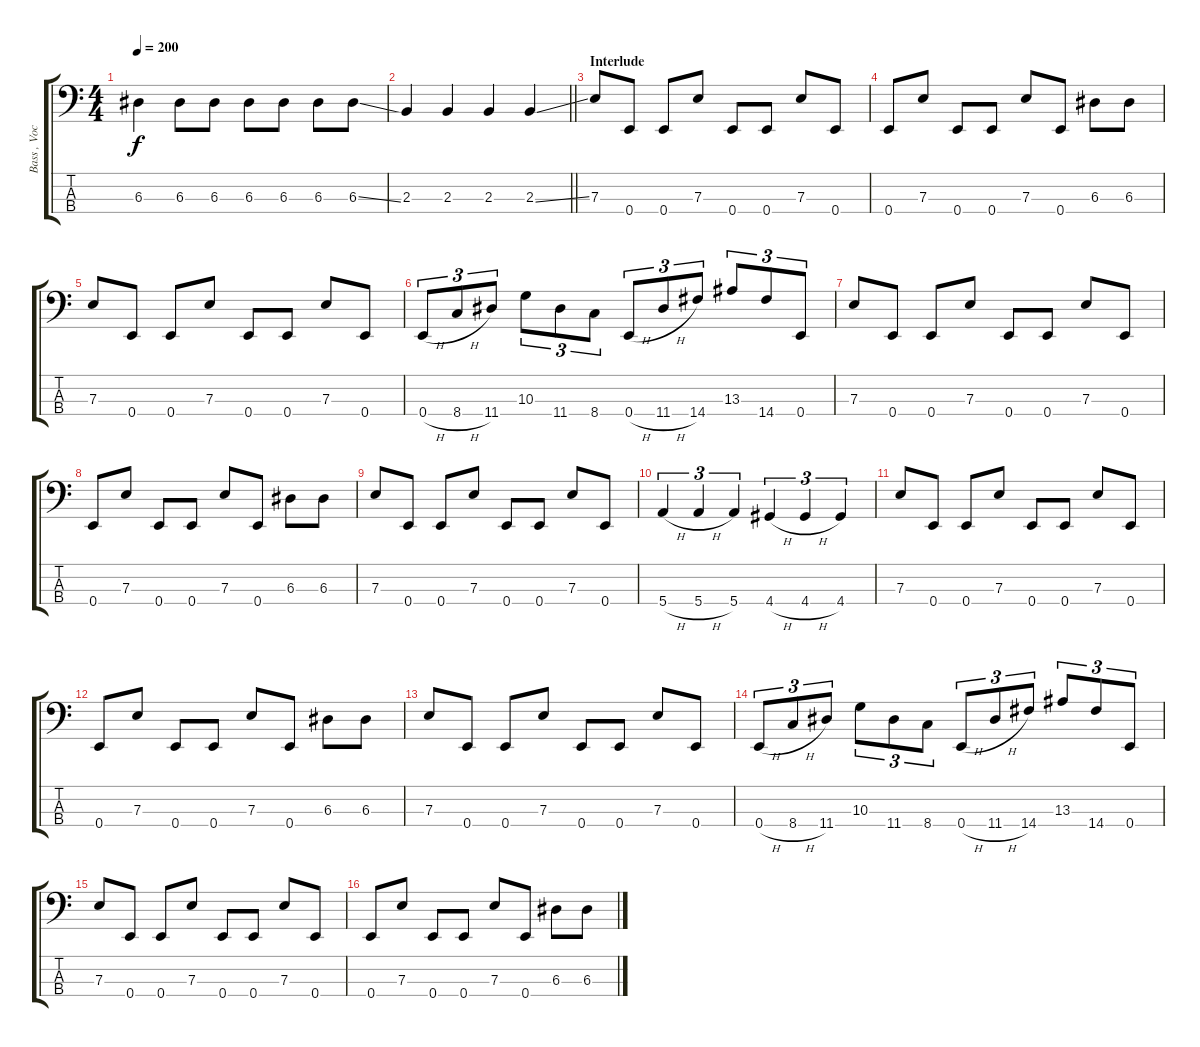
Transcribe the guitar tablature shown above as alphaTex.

\track ("Bass , Vocals - Paulo Gregoletto" "Bass , Voc") {instrument electricbasspick}
\staff {score tabs}
\tuning (G2 D2 A1 E1) {hide}
\ts (4 4)
\tempo 200
\clef f4
\ks c
6.3.4{dy f} 6.3.8 6.3.8 6.3.8 6.3.8 6.3.8 6.3{ss}.8 |
\barLineRight lightlight
2.3.4 2.3.4 2.3.4 2.3{ss}.4 |
\section ("" "Interlude")
7.3.8 0.4.8 0.4.8 7.3.8 0.4.8 0.4.8 7.3.8 0.4.8 |
0.4.8 7.3.8 0.4.8 0.4.8 7.3.8 0.4.8 6.3.8 6.3.8 |
7.3.8 0.4.8 0.4.8 7.3.8 0.4.8 0.4.8 7.3.8 0.4.8 |
0.4{h}.8{tu (3 2)} 8.4{h}.8{tu (3 2)} 11.4.8{tu (3 2)} 10.3.8{tu (3 2)} 11.4.8{tu (3 2)} 8.4.8{tu (3 2)} 0.4{h}.8{tu (3 2)} 11.4{h}.8{tu (3 2)} 14.4.8{tu (3 2)} 13.3.8{tu (3 2)} 14.4.8{tu (3 2)} 0.4.8{tu (3 2)} |
7.3.8 0.4.8 0.4.8 7.3.8 0.4.8 0.4.8 7.3.8 0.4.8 |
0.4.8 7.3.8 0.4.8 0.4.8 7.3.8 0.4.8 6.3.8 6.3.8 |
7.3.8 0.4.8 0.4.8 7.3.8 0.4.8 0.4.8 7.3.8 0.4.8 |
5.4{h}.4{tu (3 2)} 5.4{h}.4{tu (3 2)} 5.4.4{tu (3 2)} 4.4{h}.4{tu (3 2)} 4.4{h}.4{tu (3 2)} 4.4.4{tu (3 2)} |
7.3.8 0.4.8 0.4.8 7.3.8 0.4.8 0.4.8 7.3.8 0.4.8 |
0.4.8 7.3.8 0.4.8 0.4.8 7.3.8 0.4.8 6.3.8 6.3.8 |
7.3.8 0.4.8 0.4.8 7.3.8 0.4.8 0.4.8 7.3.8 0.4.8 |
0.4{h}.8{tu (3 2)} 8.4{h}.8{tu (3 2)} 11.4.8{tu (3 2)} 10.3.8{tu (3 2)} 11.4.8{tu (3 2)} 8.4.8{tu (3 2)} 0.4{h}.8{tu (3 2)} 11.4{h}.8{tu (3 2)} 14.4.8{tu (3 2)} 13.3.8{tu (3 2)} 14.4.8{tu (3 2)} 0.4.8{tu (3 2)} |
7.3.8 0.4.8 0.4.8 7.3.8 0.4.8 0.4.8 7.3.8 0.4.8 |
0.4.8 7.3.8 0.4.8 0.4.8 7.3.8 0.4.8 6.3.8 6.3.8
